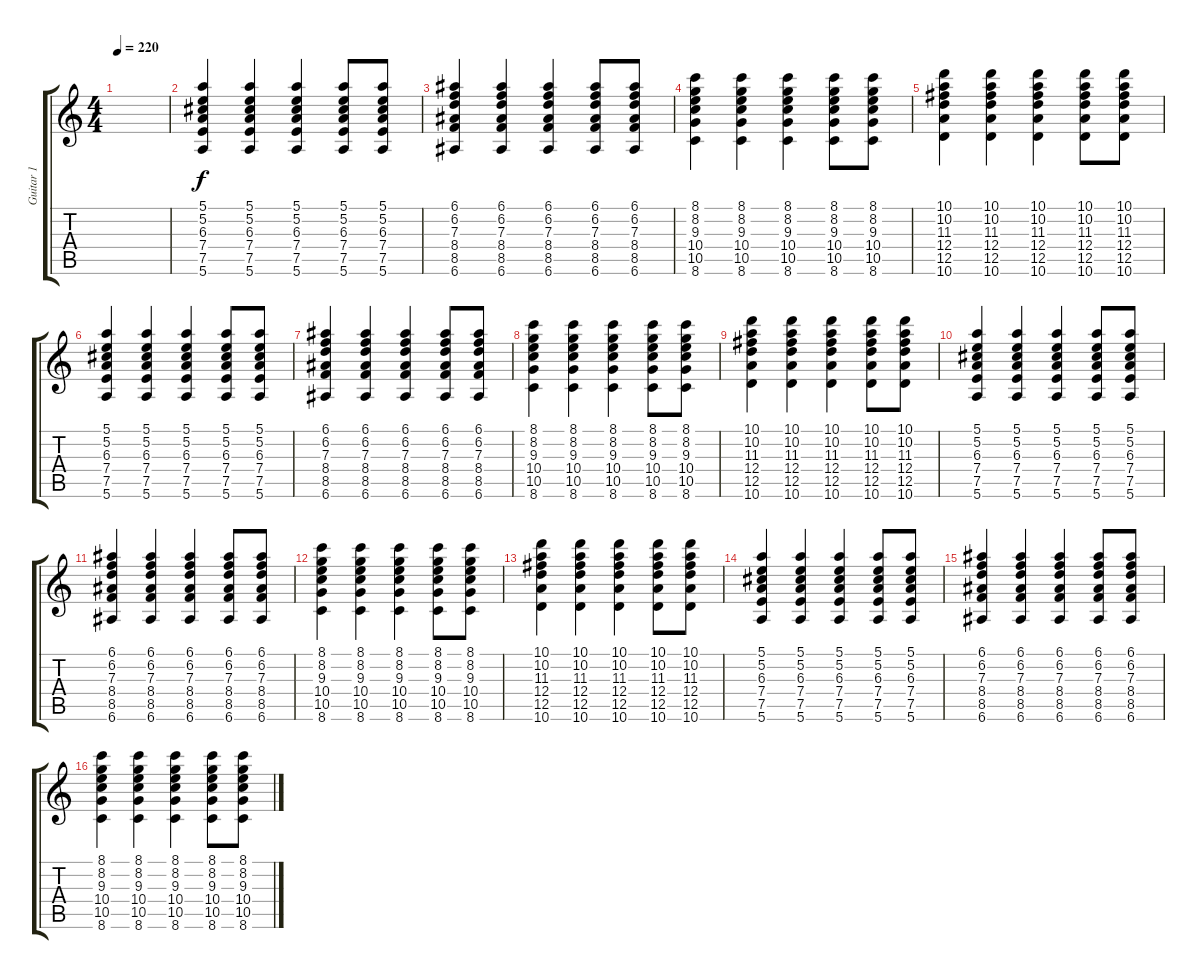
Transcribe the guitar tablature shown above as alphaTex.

\track ("Guitar 1" "Guitar 1") {instrument overdrivenguitar}
\staff {score tabs}
\tuning (E4 B3 G3 D3 A2 E2) {hide}
\ts (4 4)
\tempo 220
\clef g2
\ks c
|
(5.1 5.2 6.3 7.4 7.5 5.6).4 (5.1 5.2 6.3 7.4 7.5 5.6).4 (5.1 5.2 6.3 7.4 7.5 5.6).4 (5.1 5.2 6.3 7.4 7.5 5.6).8 (5.1 5.2 6.3 7.4 7.5 5.6).8 |
(6.1 6.2 7.3 8.4 8.5 6.6).4 (6.1 6.2 7.3 8.4 8.5 6.6).4 (6.1 6.2 7.3 8.4 8.5 6.6).4 (6.1 6.2 7.3 8.4 8.5 6.6).8 (6.1 6.2 7.3 8.4 8.5 6.6).8 |
(8.1 8.2 9.3 10.4 10.5 8.6).4 (8.1 8.2 9.3 10.4 10.5 8.6).4 (8.1 8.2 9.3 10.4 10.5 8.6).4 (8.1 8.2 9.3 10.4 10.5 8.6).8 (8.1 8.2 9.3 10.4 10.5 8.6).8 |
(10.1 10.2 11.3 12.4 12.5 10.6).4 (10.1 10.2 11.3 12.4 12.5 10.6).4 (10.1 10.2 11.3 12.4 12.5 10.6).4 (10.1 10.2 11.3 12.4 12.5 10.6).8 (10.1 10.2 11.3 12.4 12.5 10.6).8 |
(5.1 5.2 6.3 7.4 7.5 5.6).4 (5.1 5.2 6.3 7.4 7.5 5.6).4 (5.1 5.2 6.3 7.4 7.5 5.6).4 (5.1 5.2 6.3 7.4 7.5 5.6).8 (5.1 5.2 6.3 7.4 7.5 5.6).8 |
(6.1 6.2 7.3 8.4 8.5 6.6).4 (6.1 6.2 7.3 8.4 8.5 6.6).4 (6.1 6.2 7.3 8.4 8.5 6.6).4 (6.1 6.2 7.3 8.4 8.5 6.6).8 (6.1 6.2 7.3 8.4 8.5 6.6).8 |
(8.1 8.2 9.3 10.4 10.5 8.6).4 (8.1 8.2 9.3 10.4 10.5 8.6).4 (8.1 8.2 9.3 10.4 10.5 8.6).4 (8.1 8.2 9.3 10.4 10.5 8.6).8 (8.1 8.2 9.3 10.4 10.5 8.6).8 |
(10.1 10.2 11.3 12.4 12.5 10.6).4 (10.1 10.2 11.3 12.4 12.5 10.6).4 (10.1 10.2 11.3 12.4 12.5 10.6).4 (10.1 10.2 11.3 12.4 12.5 10.6).8 (10.1 10.2 11.3 12.4 12.5 10.6).8 |
(5.1 5.2 6.3 7.4 7.5 5.6).4 (5.1 5.2 6.3 7.4 7.5 5.6).4 (5.1 5.2 6.3 7.4 7.5 5.6).4 (5.1 5.2 6.3 7.4 7.5 5.6).8 (5.1 5.2 6.3 7.4 7.5 5.6).8 |
(6.1 6.2 7.3 8.4 8.5 6.6).4 (6.1 6.2 7.3 8.4 8.5 6.6).4 (6.1 6.2 7.3 8.4 8.5 6.6).4 (6.1 6.2 7.3 8.4 8.5 6.6).8 (6.1 6.2 7.3 8.4 8.5 6.6).8 |
(8.1 8.2 9.3 10.4 10.5 8.6).4 (8.1 8.2 9.3 10.4 10.5 8.6).4 (8.1 8.2 9.3 10.4 10.5 8.6).4 (8.1 8.2 9.3 10.4 10.5 8.6).8 (8.1 8.2 9.3 10.4 10.5 8.6).8 |
(10.1 10.2 11.3 12.4 12.5 10.6).4 (10.1 10.2 11.3 12.4 12.5 10.6).4 (10.1 10.2 11.3 12.4 12.5 10.6).4 (10.1 10.2 11.3 12.4 12.5 10.6).8 (10.1 10.2 11.3 12.4 12.5 10.6).8 |
(5.1 5.2 6.3 7.4 7.5 5.6).4 (5.1 5.2 6.3 7.4 7.5 5.6).4 (5.1 5.2 6.3 7.4 7.5 5.6).4 (5.1 5.2 6.3 7.4 7.5 5.6).8 (5.1 5.2 6.3 7.4 7.5 5.6).8 |
(6.1 6.2 7.3 8.4 8.5 6.6).4 (6.1 6.2 7.3 8.4 8.5 6.6).4 (6.1 6.2 7.3 8.4 8.5 6.6).4 (6.1 6.2 7.3 8.4 8.5 6.6).8 (6.1 6.2 7.3 8.4 8.5 6.6).8 |
(8.1 8.2 9.3 10.4 10.5 8.6).4 (8.1 8.2 9.3 10.4 10.5 8.6).4 (8.1 8.2 9.3 10.4 10.5 8.6).4 (8.1 8.2 9.3 10.4 10.5 8.6).8 (8.1 8.2 9.3 10.4 10.5 8.6).8
